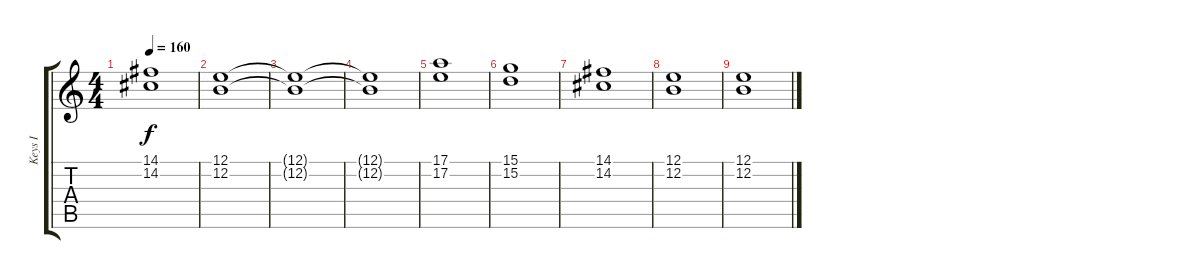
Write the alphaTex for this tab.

\track ("Keys I" "Keys I") {instrument stringensemble1}
\staff {score tabs}
\tuning (E4 B3 G3 D3 A2 E2) {hide}
\ts (4 4)
\tempo 160
\clef g2
\ks c
(14.1 14.2).1{dy f} |
(12.1 12.2).1 |
(12.1{t} 12.2{t}).1 |
(12.1{t} 12.2{t}).1 |
(17.1 17.2).1 |
(15.1 15.2).1 |
(14.1 14.2).1 |
(12.1 12.2).1 |
(12.1 12.2).1{volume 0}
